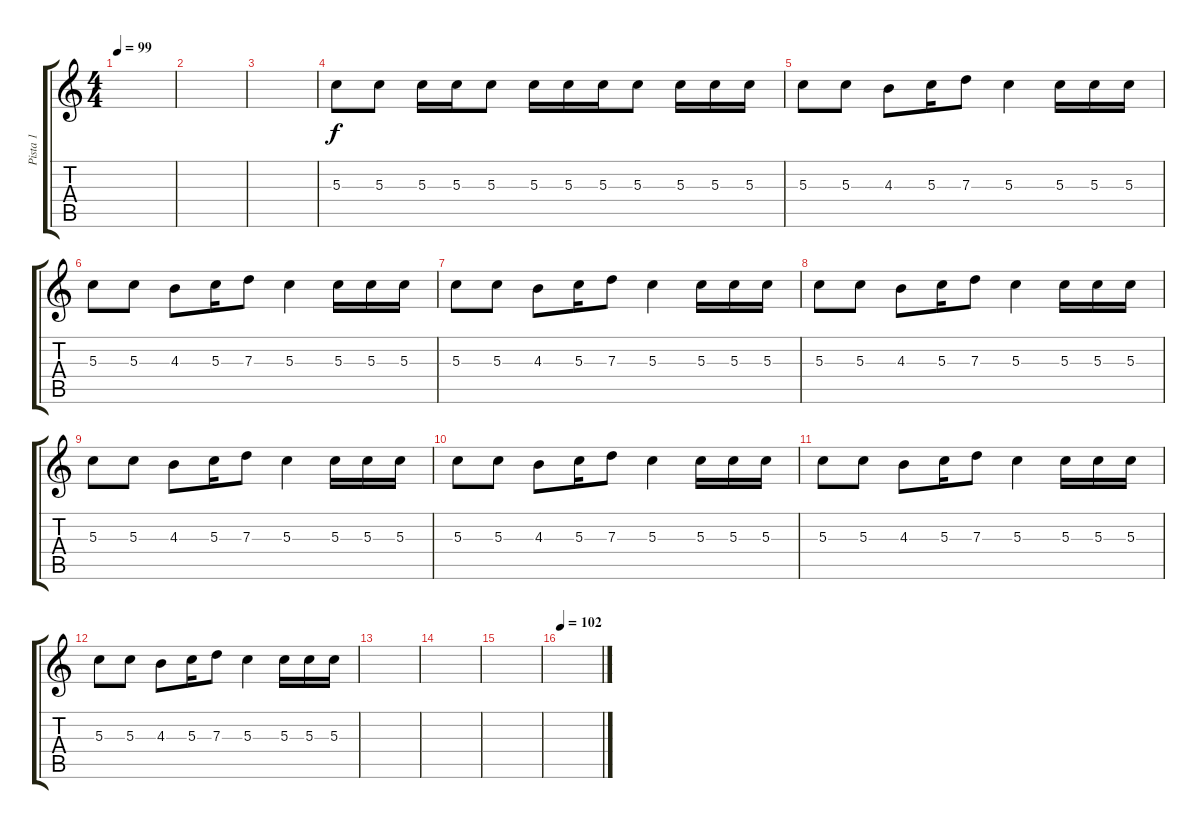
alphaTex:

\track ("Pista 1" "Pista 1") {instrument distortionguitar}
\staff {score tabs}
\tuning (E4 B3 G3 D3 A2 E2) {hide}
\ts (4 4)
\tempo 99
\clef g2
\ks c
|
|
|
5.3.8 5.3.8 5.3.16 5.3.16 5.3.8 5.3.16 5.3.16 5.3.16 5.3.8 5.3.16 5.3.16 5.3.16 |
5.3.8 5.3.8 4.3.8 5.3.16 7.3.8 5.3.4 5.3.16 5.3.16 5.3.16 |
5.3.8 5.3.8 4.3.8 5.3.16 7.3.8 5.3.4 5.3.16 5.3.16 5.3.16 |
5.3.8 5.3.8 4.3.8 5.3.16 7.3.8 5.3.4 5.3.16 5.3.16 5.3.16 |
5.3.8 5.3.8 4.3.8 5.3.16 7.3.8 5.3.4 5.3.16 5.3.16 5.3.16 |
5.3.8 5.3.8 4.3.8 5.3.16 7.3.8 5.3.4 5.3.16 5.3.16 5.3.16 |
5.3.8 5.3.8 4.3.8 5.3.16 7.3.8 5.3.4 5.3.16 5.3.16 5.3.16 |
5.3.8 5.3.8 4.3.8 5.3.16 7.3.8 5.3.4 5.3.16 5.3.16 5.3.16 |
5.3.8 5.3.8 4.3.8 5.3.16 7.3.8 5.3.4 5.3.16 5.3.16 5.3.16 |
|
|
|
\tempo 102
